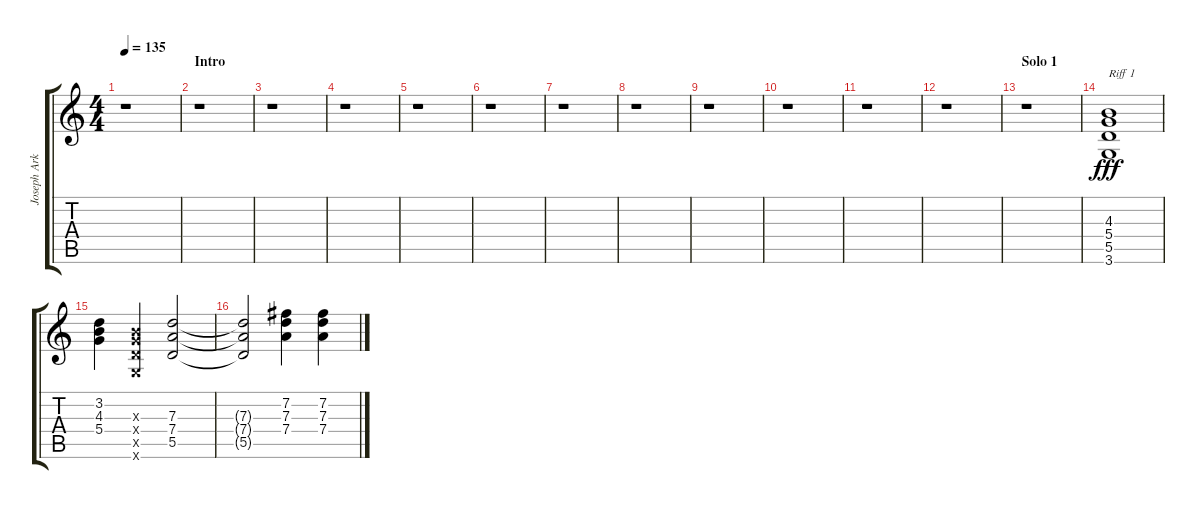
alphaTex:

\track ("Joseph Arkansas" "Joseph Ark") {instrument acousticguitarsteel}
\staff {score tabs}
\tuning (E4 B3 G3 D3 A2 E2) {hide}
\ts (4 4)
\tempo 135
\clef g2
\ks c
r.1{dy fff instrument acousticguitarsteel} |
\section ("" "Intro")
r.1 |
r.1 |
r.1 |
r.1 |
r.1 |
r.1 |
r.1 |
r.1 |
r.1 |
r.1 |
r.1 |
\section ("" "Solo 1")
r.1 |
(4.3 5.4 5.5 3.6).1{txt "Riff 1"} |
(3.2 4.3 5.4).4 (4.3{x} 5.4{x} 5.5{x} 3.6{x}).4 (7.3 7.4 5.5).2 |
(7.3{t} 7.4{t} 5.5{t}).2 (7.2 7.3 7.4).4 (7.2 7.3 7.4).4
